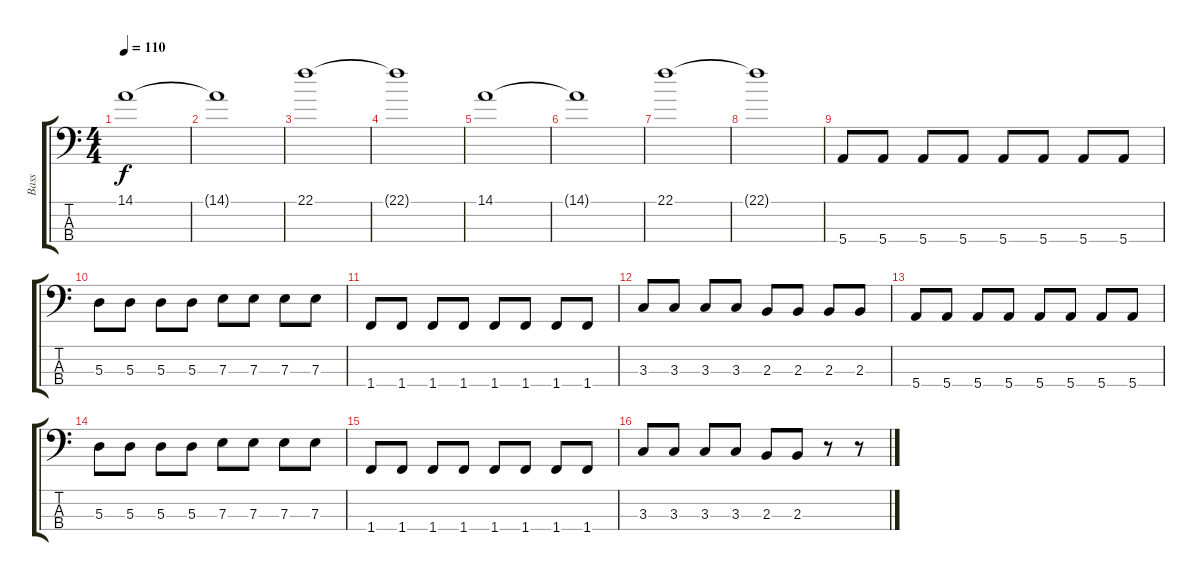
\track ("Bass" "Bass") {instrument electricbassfinger}
\staff {score tabs}
\tuning (G2 D2 A1 E1) {hide}
\ts (4 4)
\tempo 110
\clef f4
\ks c
14.1.1{dy f} |
14.1{t}.1 |
22.1.1 |
22.1{t}.1 |
14.1.1 |
14.1{t}.1 |
22.1.1 |
22.1{t}.1 |
5.4.8 5.4.8 5.4.8 5.4.8 5.4.8 5.4.8 5.4.8 5.4.8 |
5.3.8 5.3.8 5.3.8 5.3.8 7.3.8 7.3.8 7.3.8 7.3.8 |
1.4.8 1.4.8 1.4.8 1.4.8 1.4.8 1.4.8 1.4.8 1.4.8 |
3.3.8 3.3.8 3.3.8 3.3.8 2.3.8 2.3.8 2.3.8 2.3.8 |
5.4.8 5.4.8 5.4.8 5.4.8 5.4.8 5.4.8 5.4.8 5.4.8 |
5.3.8 5.3.8 5.3.8 5.3.8 7.3.8 7.3.8 7.3.8 7.3.8 |
1.4.8 1.4.8 1.4.8 1.4.8 1.4.8 1.4.8 1.4.8 1.4.8 |
3.3.8 3.3.8 3.3.8 3.3.8 2.3.8 2.3.8 r.8 r.8
